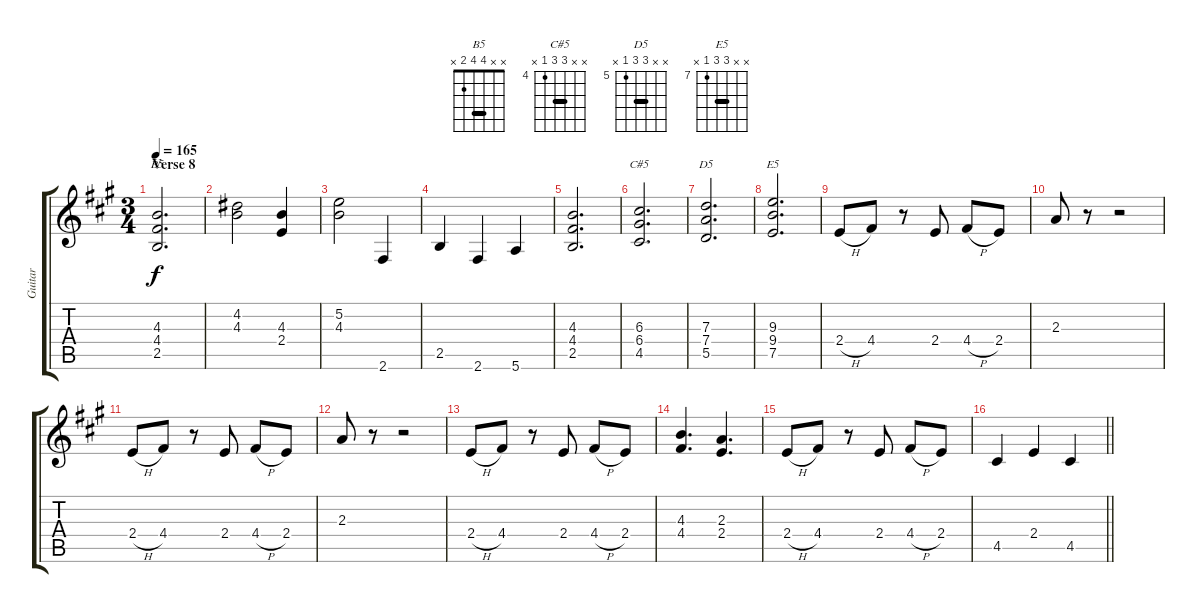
\track ("Guitar" "Guitar") {instrument overdrivenguitar}
\staff {score tabs}
\tuning (E4 B3 G3 D3 A2 E2) {hide}
\chord ("B5" x x 4 4 2 x) {barre 4}
\chord ("C#5" x x 6 6 4 x) {firstfret 4 barre 6}
\chord ("D5" x x 7 7 5 x) {firstfret 5 barre 7}
\chord ("E5" x x 9 9 7 x) {firstfret 7 barre 9}
\ts (3 4)
\section ("" "Verse 8")
\tempo 165
\clef g2
\ks a
(4.3 4.4 2.5).2{d ch "B5" dy f} |
(4.2 4.3).2 (4.3 2.4).4 |
(5.2 4.3).2 2.6.4 |
2.5.4 2.6.4 5.6.4 |
(4.3 4.4 2.5).2{d} |
(6.3 6.4 4.5).2{d ch "C#5"} |
(7.3 7.4 5.5).2{d ch "D5"} |
(9.3 9.4 7.5).2{d ch "E5"} |
2.4{h}.8 4.4.8 r.8 2.4.8 4.4{h}.8 2.4.8 |
2.3.8 r.8 r.2 |
2.4{h}.8 4.4.8 r.8 2.4.8 4.4{h}.8 2.4.8 |
2.3.8 r.8 r.2 |
2.4{h}.8 4.4.8 r.8 2.4.8 4.4{h}.8 2.4.8 |
(4.3 4.4).4{d} (2.3 2.4).4{d} |
2.4{h}.8 4.4.8 r.8 2.4.8 4.4{h}.8 2.4.8 |
\barLineRight lightlight
4.5.4 2.4.4 4.5.4
